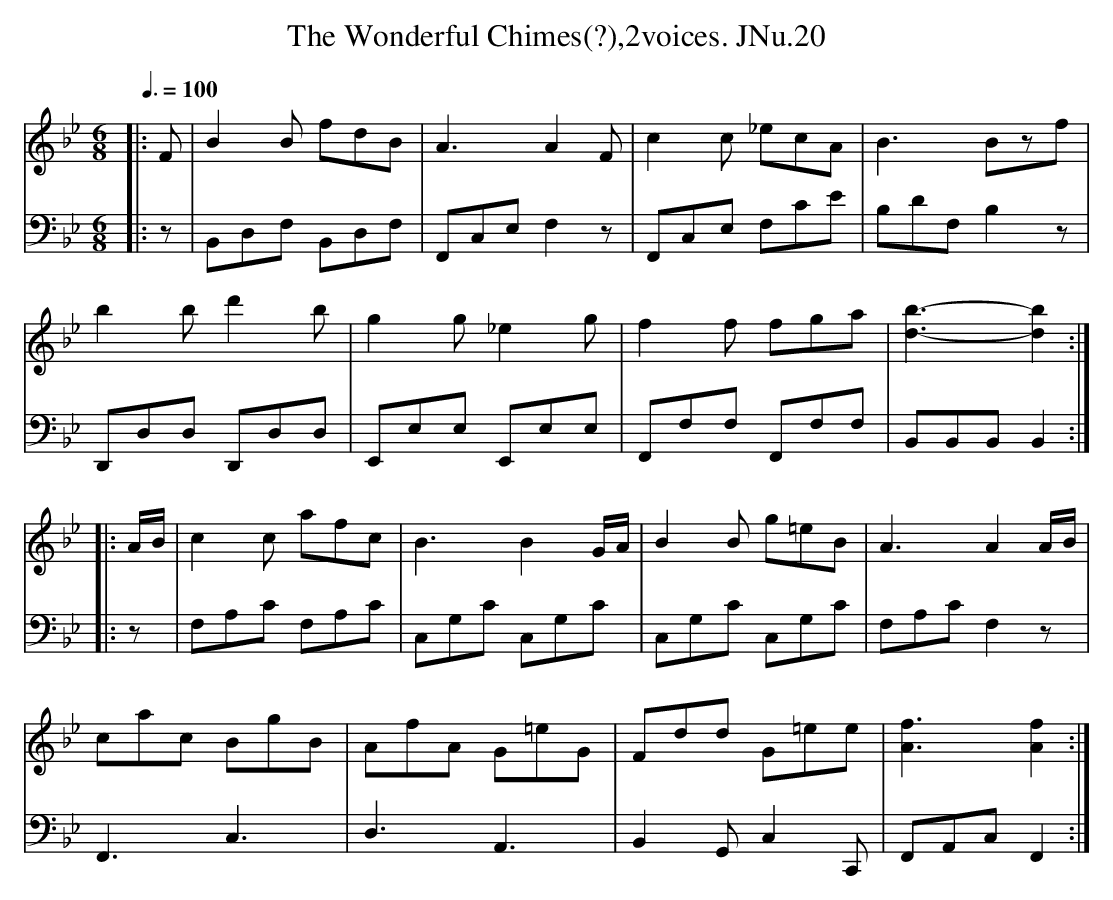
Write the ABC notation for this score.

X:1
T:Wonderful Chimes(?),2voices. JNu.20, The
M:6/8
L:1/8
Q:3/8=100
V:1
V:2 clef=bass
K:Bb
[V:1] |: F | B2B fdB | A3 A2F | c2c _ecA | B3 Bzf |
[V:2] |: z | B,,D,F, B,,D,F, | F,,C,E,F,2z | F,,C,E, F,CE | B,DF,B,2z |
[V:1] b2b d'2b | g2g _e2g | f2f fga | [d3-b3-][d2b2] :|
[V:2] D,,D,D, D,,D,D, | E,,E,E, E,,E,E, | F,,F,F, F,,F,F, | B,,B,,B,,B,,2 :|
[V:1] |: A/B/ | c2c afc | B3 B2G/A/ | B2B g=eB | A3 A2A/B/ |
[V:2] |: z | F,A,C F,A,C | C,G,C C,G,C | C,G,C C,G,C | F,A,CF,2z |
[V:1] cac BgB | AfA G=eG | Fdd G=ee | [A3f3] [A2f2] :|
[V:2] F,,3C,3 | D,3A,,3 | B,,2G,,C,2C,, | F,,A,,C,F,,2 :|
